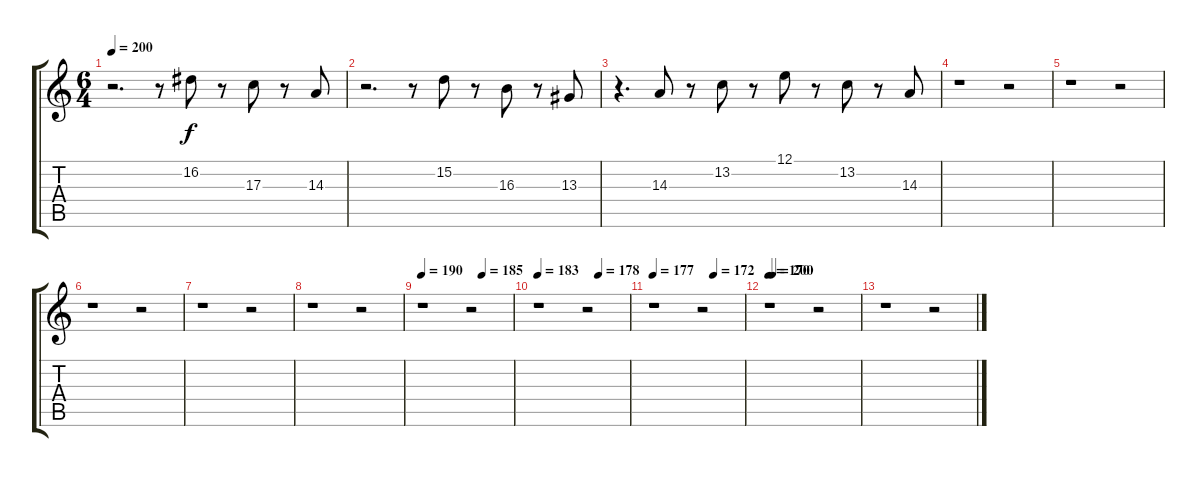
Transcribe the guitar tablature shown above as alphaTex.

\track "" {instrument acousticgrandpiano}
\staff {score tabs}
\tuning (E4 B3 G3 D3 A2 E2) {hide}
\ts (6 4)
\tempo 200
\clef g2
\ks c
r.2{d dy f} r.8 16.2.8 r.8 17.3.8 r.8 14.3.8 |
r.2{d} r.8 15.2.8 r.8 16.3.8 r.8 13.3.8 |
r.4{d} 14.3.8 r.8 13.2.8 r.8 12.1.8 r.8 13.2.8 r.8 14.3.8 |
r.1 r.2 |
r.1 r.2 |
r.1 r.2 |
r.1 r.2 |
r.1 r.2 |
\tempo 190
\tempo (185 0.6666666666666666)
r.1 r.2 |
\tempo 183
\tempo (178 0.6666666666666666)
r.1 r.2 |
\tempo 177
\tempo (172 0.6666666666666666)
r.1 r.2 |
\tempo 170
\tempo (200 0.041666666666666664)
r.1 r.2 |
r.1 r.2
